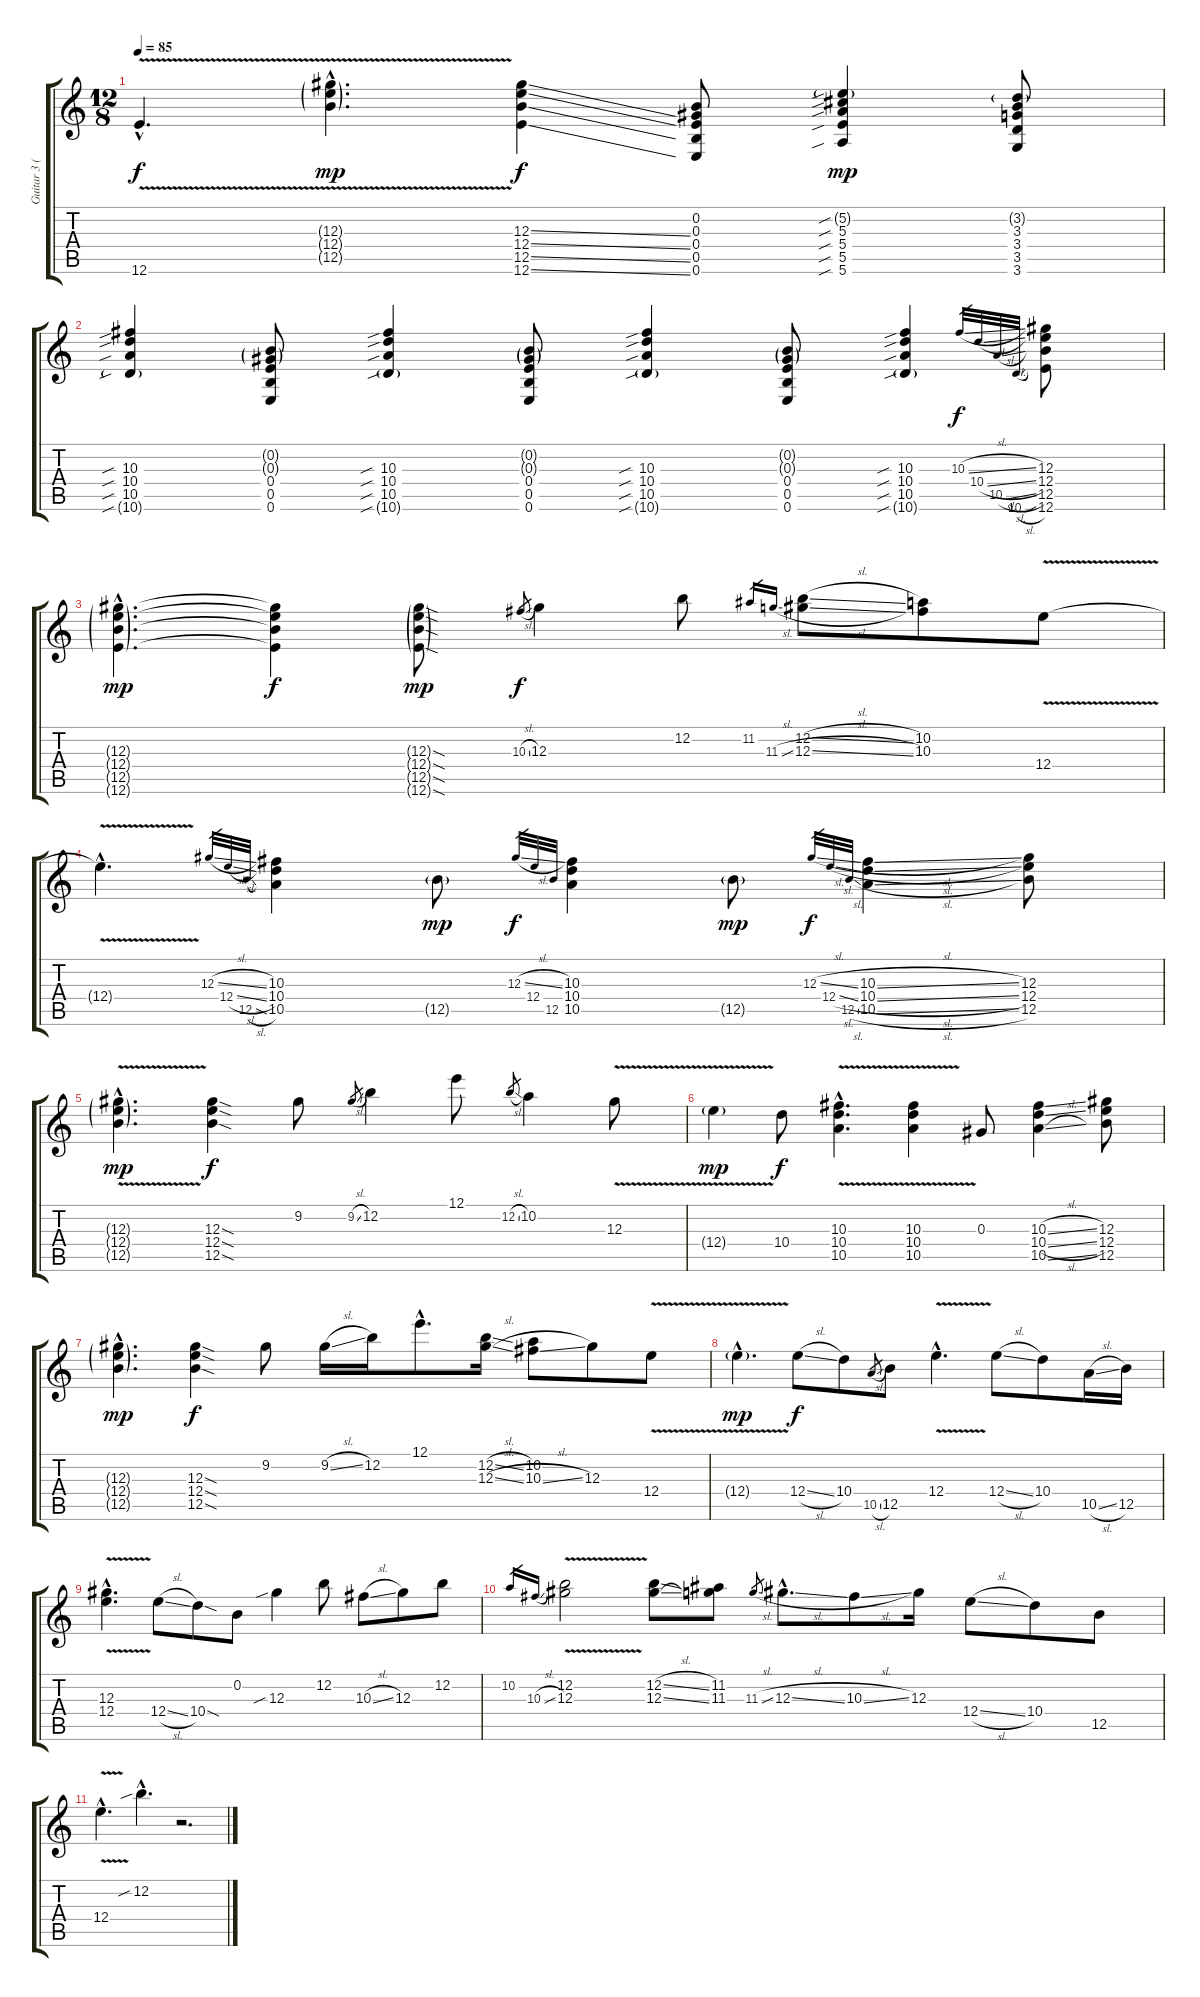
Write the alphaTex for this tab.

\track ("Guitar 3 (Slide - Open E Tuning)" "Guitar 3 (") {instrument overdrivenguitar}
\staff {score tabs}
\tuning (E4 B3 Ab3 E3 B2 E2) {hide}
\ts (12 8)
\tempo 85
\clef g2
\ks c
12.6{v hac}.4{d dy f} (12.3{v g hac} 12.4{v g hac} 12.5{v g hac}).4{d dy mp} (12.3{ss} 12.4{ss} 12.5{ss} 12.6{ss}).4{dy f} (0.2 0.3 0.4 0.5 0.6).8 (5.2{sib g} 5.3{sib} 5.4{sib} 5.5{sib} 5.6{sib}).4{dy mp} (3.2{g} 3.3 3.4 3.5 3.6).8 |
(10.3{sib} 10.4{sib} 10.5{sib} 10.6{sib g}).4 (0.2{g} 0.3{g} 0.4 0.5 0.6).8 (10.3{sib} 10.4{sib} 10.5{sib} 10.6{sib g}).4 (0.2{g} 0.3{g} 0.4 0.5 0.6).8 (10.3{sib} 10.4{sib} 10.5{sib} 10.6{sib g}).4 (0.2{g} 0.3{g} 0.4 0.5 0.6).8 (10.3{sib} 10.4{sib} 10.5{sib} 10.6{sib g}).4 10.3{sl}.32{gr dy f} 10.4{sl}.32{gr} 10.5{sl}.32{gr} 10.6{sl}.32{gr} (12.3 12.4 12.5 12.6).8 |
(12.3{g hac} 12.4{g hac} 12.5{g hac} 12.6{g hac}).4{d dy mp} (12.3{t} 12.4{t} 12.5{t} 12.6{t}).4{dy f} (12.3{sod g} 12.4{sod g} 12.5{sod g} 12.6{sod g}).8{dy mp} 10.3{sl}.8{gr dy f} 12.3.4 12.2.8 11.2.16{gr} 11.3{sl}.16{gr} (12.2{sl} 12.3{sl}).8 (10.2 10.3).8 12.4{v}.8 |
12.4{hac t}.4{d} 12.3{sl}.32{gr} 12.4{sl}.32{gr} 12.5{sl}.32{gr} (10.3 10.4 10.5).4 12.5{g}.8{dy mp} 12.3{sl}.32{gr dy f} 12.4.32{gr} 12.5.32{gr} (10.3 10.4 10.5).4 12.5{g}.8{dy mp} 12.3{sl}.32{gr dy f} 12.4{sl}.32{gr} 12.5{sl}.32{gr} (10.3{sl} 10.4{sl} 10.5{sl}).4 (12.3 12.4 12.5).8 |
(12.3{v g hac} 12.4{v g hac} 12.5{v g hac}).4{d dy mp} (12.3{sod} 12.4{sod} 12.5{sod}).4{dy f} 9.2.8 9.2{sl}.8{gr} 12.2.4 12.1.8 12.2{sl}.8{gr} 10.2.4 12.3{v}.8 |
12.4{v g}.4{dy mp} 10.4.8{dy f} (10.3{v hac} 10.4{v hac} 10.5{v hac}).4{d} (10.3{v} 10.4{v} 10.5{v}).4 0.3.8 (10.3{sl} 10.4{sl} 10.5{sl}).4 (12.3 12.4 12.5).8 |
(12.3{g hac} 12.4{g hac} 12.5{g hac}).4{d dy mp} (12.3{sod} 12.4{sod} 12.5{sod}).4{dy f} 9.2.8 9.2{sl}.16 12.2.16 12.1{hac}.8{d} (12.2{sl} 12.3{sl}).16 (10.2 10.3{sl}).8 12.3.8 12.4{v}.8 |
12.4{v g hac}.4{d dy mp} 12.4{sl}.8{dy f} 10.4.8 10.5{sl}.8{gr} 12.5.8 12.4{v hac}.4{d} 12.4{sl}.8 10.4.8 10.5{sl}.16 12.5.16 |
(12.3{v hac} 12.4{v hac}).4{d} 12.4{sl}.8 10.4{sod}.8 0.2.8 12.3{sib}.4 12.2.8 10.3{sl}.8 12.3.8 12.2.8 |
10.2.16{gr} 10.3{sl}.16{gr} (12.2{v} 12.3{v}).2{volume 2} (12.2{sl} 12.3{sl}).8 (11.2 11.3).8 11.3{sl}.8{gr} 12.3{sl hac}.8{d} 10.3{sl}.8 12.3.16 12.4{sl}.8 10.4.8 12.5.8 |
12.4{v hac}.4{d} 12.2{sib hac}.4{d} r.2{d}
